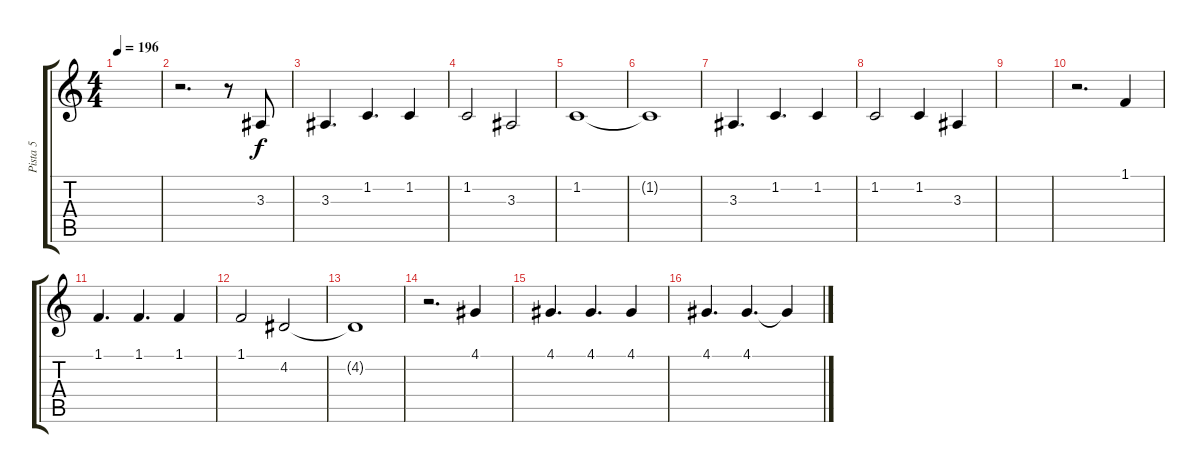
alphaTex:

\track ("Pista 5" "Pista 5") {instrument electricgrandpiano}
\staff {score tabs}
\tuning (E4 B3 G3 D3 A2 E2) {hide}
\ts (4 4)
\tempo 196
\clef g2
\ks c
|
r.2{d} r.8 3.3.8 |
3.3.4{d} 1.2.4{d} 1.2.4 |
1.2.2 3.3.2 |
1.2.1 |
1.2{t}.1 |
3.3.4{d} 1.2.4{d} 1.2.4 |
1.2.2 1.2.4 3.3.4 |
|
r.2{d} 1.1.4 |
1.1.4{d} 1.1.4{d} 1.1.4 |
1.1.2 4.2.2 |
4.2{t}.1 |
r.2{d} 4.1.4 |
4.1.4{d} 4.1.4{d} 4.1.4 |
4.1.4{d} 4.1.4{d} 4.1{t}.4
